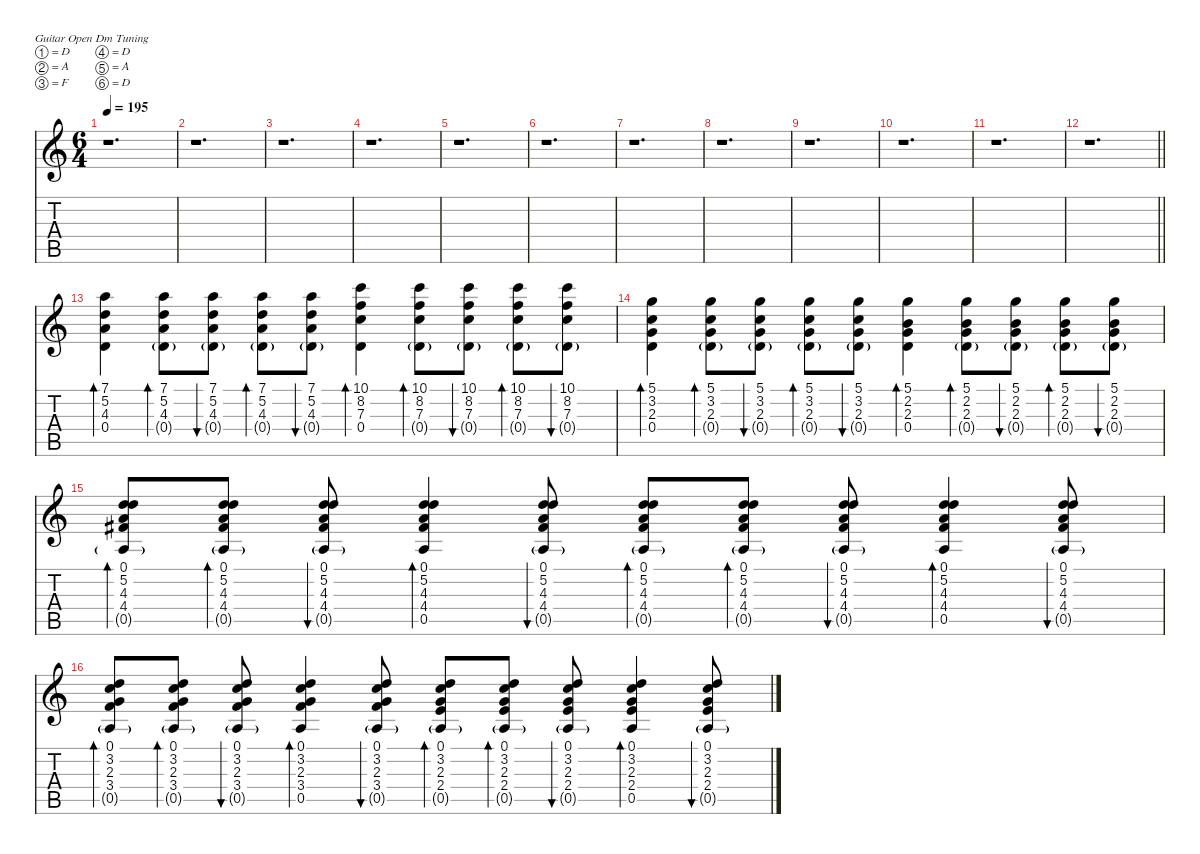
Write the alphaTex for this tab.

\defaultSystemsLayout 4
\hideDynamics
\bracketExtendMode nobrackets
\singleTrackTrackNamePolicy hidden
\multiTrackTrackNamePolicy hidden
\firstSystemTrackNameMode fullname
\firstSystemTrackNameOrientation horizontal
\otherSystemsTrackNameOrientation horizontal
\track ("Leading" "dist.guit.") {defaultSystemsLayout 4 instrument distortionguitar}
\staff {score tabs}
\tuning (D4 A3 F3 D3 A2 D2)
\ts (6 4)
\tempo 195
\clef g2
\ks c
r.1{d dy f beam Down} |
r.1{d beam Down} |
r.1{d beam Down} |
r.1{d beam Down} |
r.1{d beam Down} |
r.1{d beam Down} |
r.1{d beam Down} |
r.1{d beam Down} |
r.1{d beam Down} |
r.1{d beam Down} |
r.1{d beam Down} |
\barLineRight lightlight
r.1{d beam Down} |
(7.1 5.2 4.3 0.4).4{bd 60 dy mp instrument acousticguitarsteel beam Down} (7.1 5.2 4.3 0.4{g}).8{bd 60 beam Down} (7.1 5.2 4.3 0.4{g}).8{bu 60 beam Down} (7.1 5.2 4.3 0.4{g}).8{bd 60 beam Down} (7.1 5.2 4.3 0.4{g}).8{bu 60 beam Down} (10.1 8.2 7.3 0.4).4{bd 60 beam Down} (10.1 8.2 7.3 0.4{g}).8{bd 60 beam Down} (10.1 8.2 7.3 0.4{g}).8{bu 60 beam Down} (10.1 8.2 7.3 0.4{g}).8{bd 60 beam Down} (10.1 8.2 7.3 0.4{g}).8{bu 60 beam Down} |
(5.1 3.2 2.3 0.4).4{bd 60 beam Down} (5.1 3.2 2.3 0.4{g}).8{bd 60 beam Down} (5.1 3.2 2.3 0.4{g}).8{bu 60 beam Down} (5.1 3.2 2.3 0.4{g}).8{bd 60 beam Down} (5.1 3.2 2.3 0.4{g}).8{bu 60 beam Down} (5.1 2.2 2.3 0.4).4{bd 60 beam Down} (5.1 2.2 2.3 0.4{g}).8{bd 60 beam Down} (5.1 2.2 2.3 0.4{g}).8{bu 60 beam Down} (5.1 2.2 2.3 0.4{g}).8{bd 60 beam Down} (5.1 2.2 2.3 0.4{g}).8{bu 60 beam Down} |
(0.1 5.2 4.3 4.4{acc #} 0.5{g}).8{bd 60 beam Up} (0.1 5.2 4.3 4.4{acc #} 0.5{g}).8{bd 60 beam Up} (0.1 5.2 4.3 4.4{acc #} 0.5{g}).8{bu 60 beam Up} (0.1 5.2 4.3 4.4{acc #} 0.5).4{bd 60 beam Up} (0.1 5.2 4.3 4.4{acc #} 0.5{g}).8{bu 60 beam Up} (0.1 5.2 4.3 4.4{acc #} 0.5{g}).8{bd 60 beam Up} (0.1 5.2 4.3 4.4{acc #} 0.5{g}).8{bd 60 beam Up} (0.1 5.2 4.3 4.4{acc #} 0.5{g}).8{bu 60 beam Up} (0.1 5.2 4.3 4.4{acc #} 0.5).4{bd 60 beam Up} (0.1 5.2 4.3 4.4{acc #} 0.5{g}).8{bu 60 beam Up} |
(0.1 3.2 2.3 3.4 0.5{g}).8{bd 60 beam Up} (0.1 3.2 2.3 3.4 0.5{g}).8{bd 60 beam Up} (0.1 3.2 2.3 3.4 0.5{g}).8{bu 60 beam Up} (0.1 3.2 2.3 3.4 0.5).4{bd 60 beam Up} (0.1 3.2 2.3 3.4 0.5{g}).8{bu 60 beam Up} (0.1 3.2 2.3 2.4 0.5{g}).8{bd 60 beam Up} (0.1 3.2 2.3 2.4 0.5{g}).8{bd 60 beam Up} (0.1 3.2 2.3 2.4 0.5{g}).8{bu 60 beam Up} (0.1 3.2 2.3 2.4 0.5).4{bd 60 beam Up} (0.1 3.2 2.3 2.4 0.5{g}).8{bu 60 beam Up}
